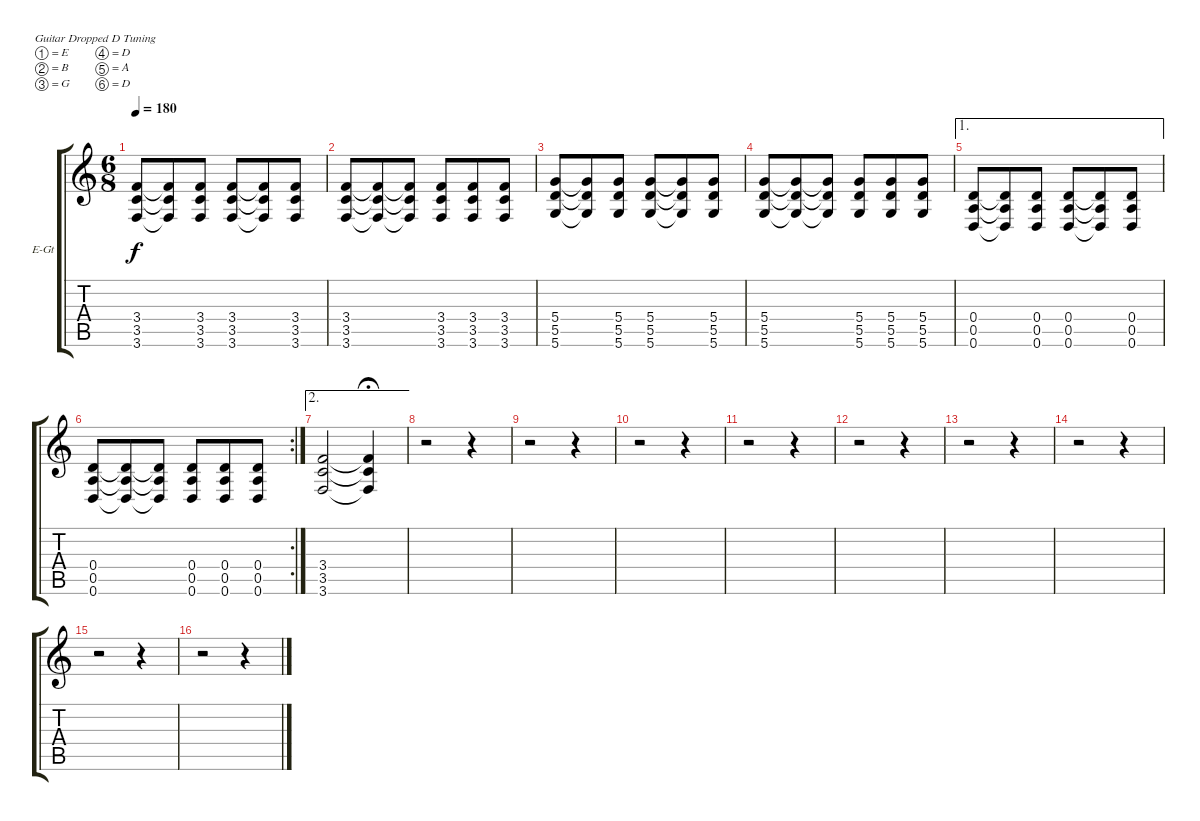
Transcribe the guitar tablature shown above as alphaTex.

\defaultSystemsLayout 4
\bracketExtendMode groupsimilarinstruments
\firstSystemTrackNameOrientation horizontal
\otherSystemsTrackNameOrientation horizontal
\track ("Rhythm Guitar" "E-Gt") {instrument distortionguitar}
\staff {score tabs}
\tuning (E4 B3 G3 D3 A2 D2)
\ts (6 8)
\tempo 180
\clef g2
\ks c
(3.6 3.5 3.4).8{dy f} (3.4{t} 3.5{t} 3.6{t}).8 (3.6 3.5 3.4).8 (3.4 3.5 3.6).8 (3.6{t} 3.5{t} 3.4{t}).8 (3.4 3.5 3.6).8 |
(3.6 3.5 3.4).8 (3.4{t} 3.5{t} 3.6{t}).8 (3.6{t} 3.5{t} 3.4{t}).8 (3.4 3.5 3.6).8 (3.6 3.5 3.4).8 (3.4 3.5 3.6).8 |
(5.4 5.5 5.6).8 (5.4{t} 5.5{t} 5.6{t}).8 (5.4 5.5 5.6).8 (5.4 5.5 5.6).8 (5.4{t} 5.5{t} 5.6{t}).8 (5.4 5.5 5.6).8 |
(5.4 5.5 5.6).8 (5.4{t} 5.5{t} 5.6{t}).8 (5.4{t} 5.5{t} 5.6{t}).8 (5.4 5.5 5.6).8 (5.4 5.5 5.6).8 (5.4 5.5 5.6).8 |
\ae 1
(0.4 0.5 0.6).8 (0.4{t} 0.5{t} 0.6{t}).8 (0.4 0.5 0.6).8 (0.4 0.5 0.6).8 (0.4{t} 0.5{t} 0.6{t}).8 (0.4 0.5 0.6).8 |
\rc 2
(0.4 0.5 0.6).8 (0.6{t} 0.5{t} 0.4{t}).8 (0.6{t} 0.5{t} 0.4{t}).8 (0.6 0.5 0.4).8 (0.6 0.5 0.4).8 (0.6 0.5 0.4).8 |
\ae 2
(3.6 3.5 3.4).2 (3.6{t} 3.5{t} 3.4{t}).4{fermata (medium 1)} |
r.2 r.4 |
r.2 r.4 |
r.2 r.4 |
r.2 r.4 |
r.2 r.4 |
r.2 r.4 |
r.2 r.4 |
r.2 r.4 |
r.2 r.4
